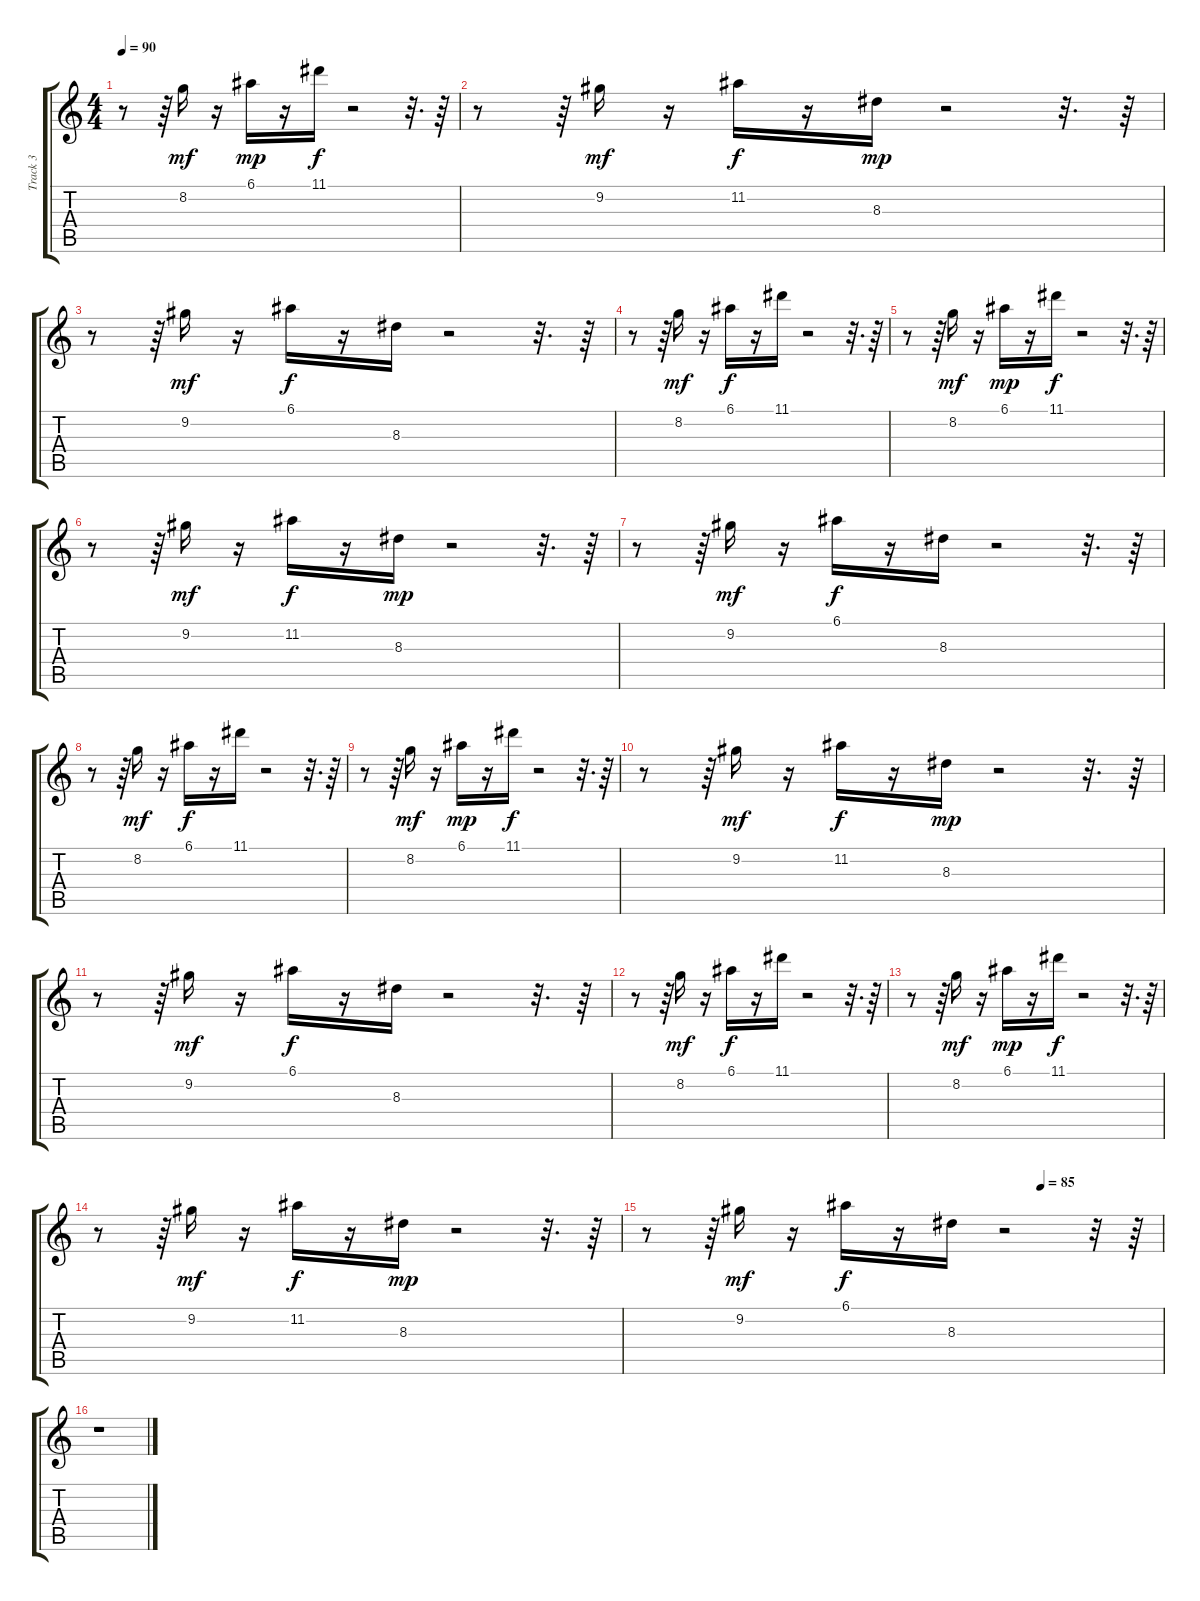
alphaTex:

\track ("Track 3" "Track 3") {instrument acousticguitarsteel}
\staff {score tabs}
\tuning (E4 B3 G3 D3 A2 E2) {hide}
\ts (4 4)
\tempo 90
\clef g2
\ks c
r.8{dy f} r.64 8.2.16{dy mf} r.16 6.1.16{dy mp} r.16 11.1.16{dy f} r.2 r.32{d} r.64 |
r.8 r.64 9.2.16{dy mf} r.16 11.2.16{dy f} r.16 8.3.16{dy mp} r.2 r.32{d} r.64 |
r.8 r.64 9.2.16{dy mf} r.16 6.1.16{dy f} r.16 8.3.16 r.2 r.32{d} r.64 |
r.8 r.64 8.2.16{dy mf} r.16 6.1.16{dy f} r.16 11.1.16 r.2 r.32{d} r.64 |
r.8 r.64 8.2.16{dy mf} r.16 6.1.16{dy mp} r.16 11.1.16{dy f} r.2 r.32{d} r.64 |
r.8 r.64 9.2.16{dy mf} r.16 11.2.16{dy f} r.16 8.3.16{dy mp} r.2 r.32{d} r.64 |
r.8 r.64 9.2.16{dy mf} r.16 6.1.16{dy f} r.16 8.3.16 r.2 r.32{d} r.64 |
r.8 r.64 8.2.16{dy mf} r.16 6.1.16{dy f} r.16 11.1.16 r.2 r.32{d} r.64 |
r.8 r.64 8.2.16{dy mf} r.16 6.1.16{dy mp} r.16 11.1.16{dy f} r.2 r.32{d} r.64 |
r.8 r.64 9.2.16{dy mf} r.16 11.2.16{dy f} r.16 8.3.16{dy mp} r.2 r.32{d} r.64 |
r.8 r.64 9.2.16{dy mf} r.16 6.1.16{dy f} r.16 8.3.16 r.2 r.32{d} r.64 |
r.8 r.64 8.2.16{dy mf} r.16 6.1.16{dy f} r.16 11.1.16 r.2 r.32{d} r.64 |
r.8 r.64 8.2.16{dy mf} r.16 6.1.16{dy mp} r.16 11.1.16{dy f} r.2 r.32{d} r.64 |
r.8 r.64 9.2.16{dy mf} r.16 11.2.16{dy f} r.16 8.3.16{dy mp} r.2 r.32{d} r.64 |
\tempo (85 0.765625)
r.8 r.64 9.2.16{dy mf} r.16 6.1.16{dy f} r.16 8.3.16 r.2 r.32 r.64 |
r.1
